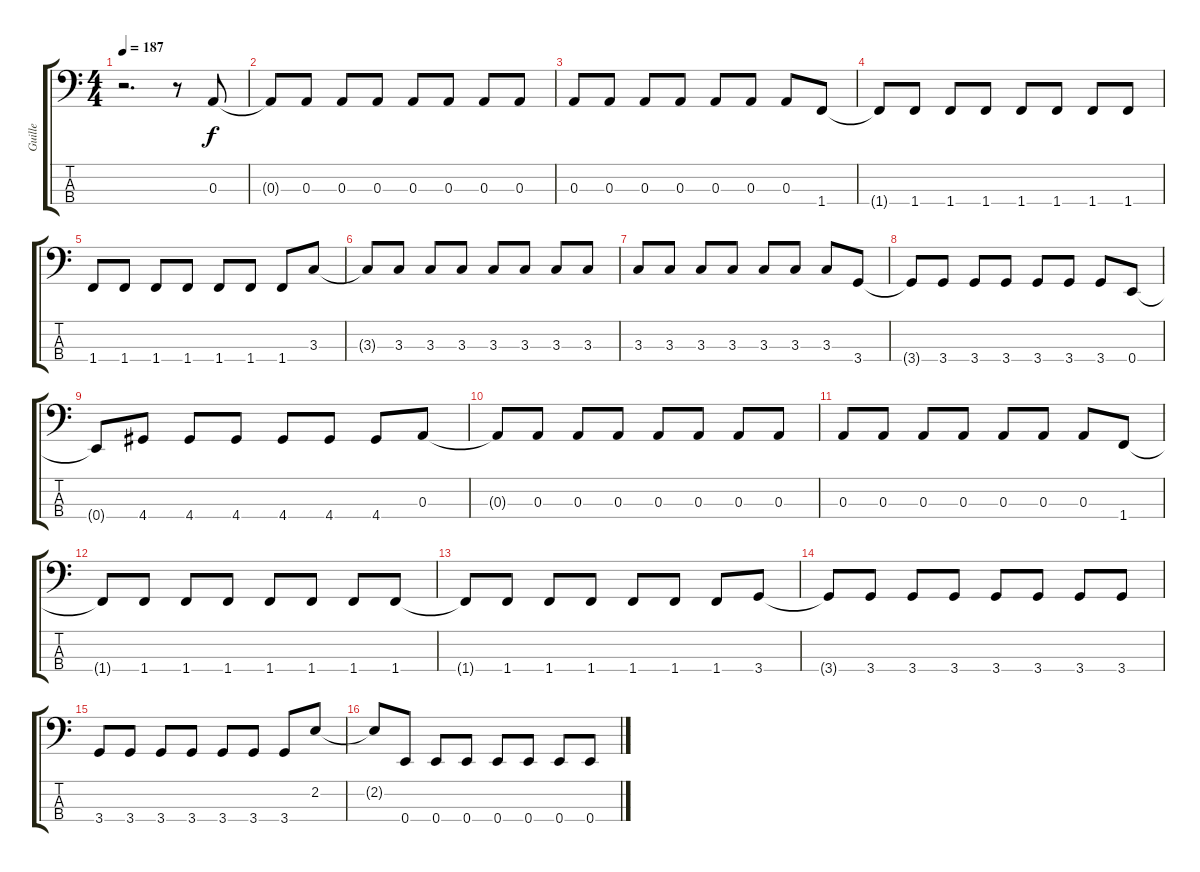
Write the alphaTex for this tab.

\track ("Guille" "Guille") {instrument electricbasspick}
\staff {score tabs}
\tuning (G2 D2 A1 E1) {hide}
\ts (4 4)
\tempo 187
\clef f4
\ks c
r.2{d dy f} r.8 0.3.8 |
0.3{t}.8 0.3.8 0.3.8 0.3.8 0.3.8 0.3.8 0.3.8 0.3.8 |
0.3.8 0.3.8 0.3.8 0.3.8 0.3.8 0.3.8 0.3.8 1.4.8 |
1.4{t}.8 1.4.8 1.4.8 1.4.8 1.4.8 1.4.8 1.4.8 1.4.8 |
1.4.8 1.4.8 1.4.8 1.4.8 1.4.8 1.4.8 1.4.8 3.3.8 |
3.3{t}.8 3.3.8 3.3.8 3.3.8 3.3.8 3.3.8 3.3.8 3.3.8 |
3.3.8 3.3.8 3.3.8 3.3.8 3.3.8 3.3.8 3.3.8 3.4.8 |
3.4{t}.8 3.4.8 3.4.8 3.4.8 3.4.8 3.4.8 3.4.8 0.4.8 |
0.4{t}.8 4.4.8 4.4.8 4.4.8 4.4.8 4.4.8 4.4.8 0.3.8 |
0.3{t}.8 0.3.8 0.3.8 0.3.8 0.3.8 0.3.8 0.3.8 0.3.8 |
0.3.8 0.3.8 0.3.8 0.3.8 0.3.8 0.3.8 0.3.8 1.4.8 |
1.4{t}.8 1.4.8 1.4.8 1.4.8 1.4.8 1.4.8 1.4.8 1.4.8 |
1.4{t}.8 1.4.8 1.4.8 1.4.8 1.4.8 1.4.8 1.4.8 3.4.8 |
3.4{t}.8 3.4.8 3.4.8 3.4.8 3.4.8 3.4.8 3.4.8 3.4.8 |
3.4.8 3.4.8 3.4.8 3.4.8 3.4.8 3.4.8 3.4.8 2.2.8 |
2.2{t}.8 0.4.8 0.4.8 0.4.8 0.4.8 0.4.8 0.4.8 0.4.8
